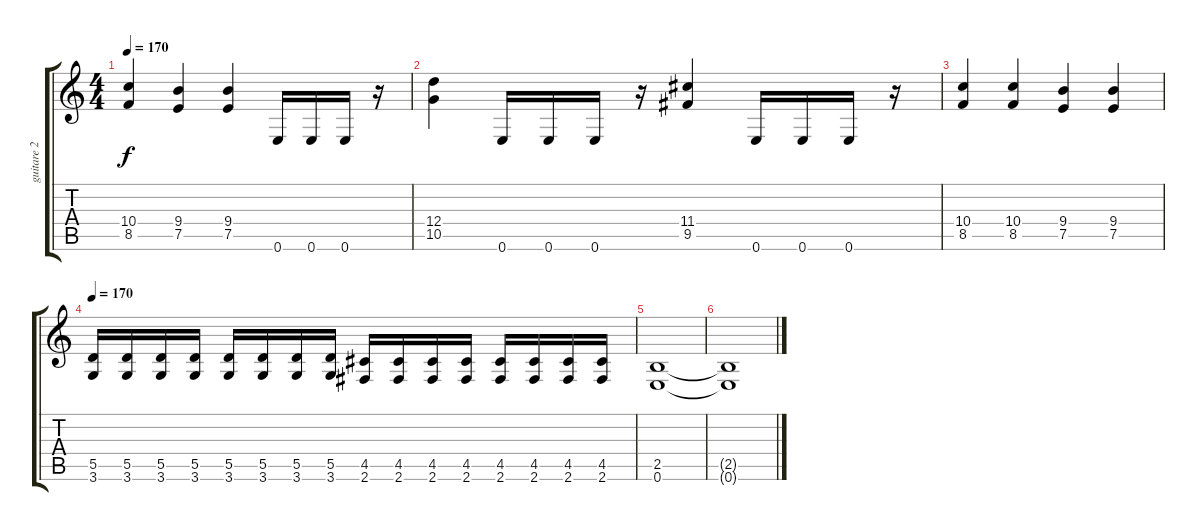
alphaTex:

\track ("guitare 2" "guitare 2") {instrument distortionguitar}
\staff {score tabs}
\tuning (E4 B3 G3 D3 A2 E2) {hide}
\ts (4 4)
\tempo 170
\clef g2
\ks c
(10.4 8.5).4{dy f} (9.4 7.5).4 (9.4 7.5).4 0.6.16 0.6.16 0.6.16 r.16 |
(12.4 10.5).4 0.6.16 0.6.16 0.6.16 r.16 (11.4 9.5).4 0.6.16 0.6.16 0.6.16 r.16 |
(10.4 8.5).4 (10.4 8.5).4 (9.4 7.5).4 (9.4 7.5).4 |
\tempo 170
(5.5 3.6).16 (5.5 3.6).16 (5.5 3.6).16 (5.5 3.6).16 (5.5 3.6).16 (5.5 3.6).16 (5.5 3.6).16 (5.5 3.6).16 (4.5 2.6).16 (4.5 2.6).16 (4.5 2.6).16 (4.5 2.6).16 (4.5 2.6).16 (4.5 2.6).16 (4.5 2.6).16 (4.5 2.6).16 |
(2.5 0.6).1 |
(2.5{t} 0.6{t}).1
